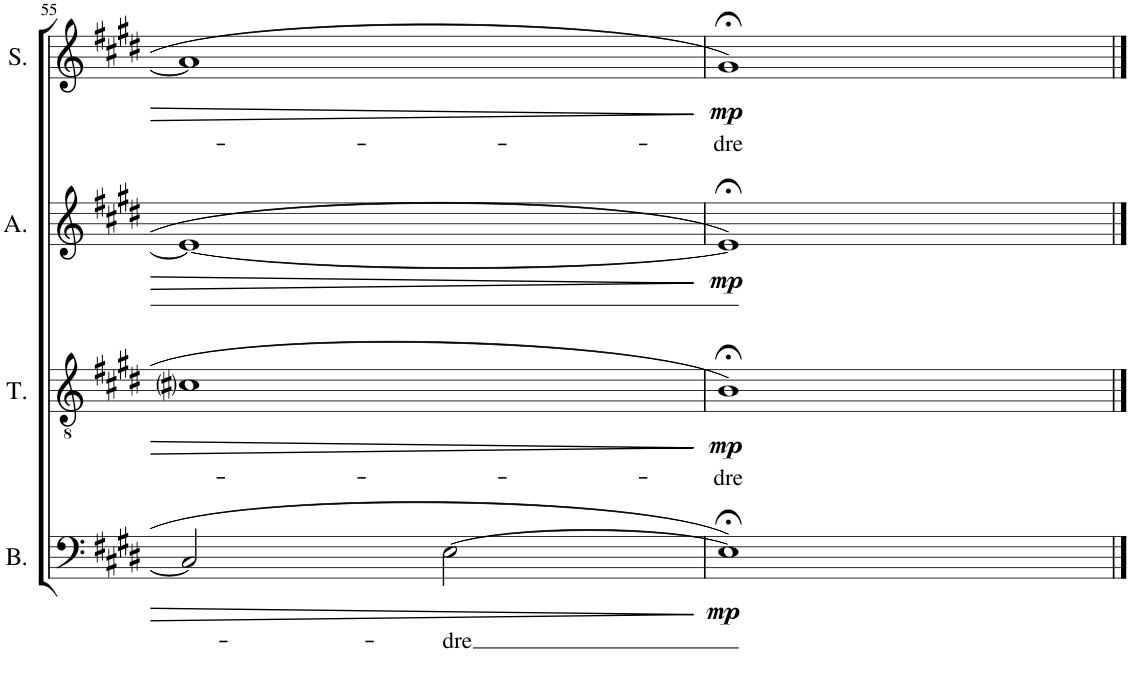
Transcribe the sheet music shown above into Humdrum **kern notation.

**kern	**text	**dynam	**kern	**text	**dynam	**kern	**dynam	**kern	**text	**dynam
*part4	*part4	*part4	*part3	*part3	*part3	*part2	*part2	*part1	*part1	*part1
*staff4	*staff4	*staff4	*staff3	*staff3	*staff3	*staff2	*staff2	*staff1	*staff1	*staff1
*I"Bass	*	*	*I"Tenor	*	*	*I"Alto	*	*I"Soprano	*	*
*I'B.	*	*	*I'T.	*	*	*I'A.	*	*I'S.	*	*
!!LO:PB:g=z
*clefF4	*	*	*clefGv2	*	*	*clefG2	*	*clefG2	*	*
*k[f#c#g#d#]	*	*	*k[f#c#g#d#]	*	*	*k[f#c#g#d#]	*	*k[f#c#g#d#]	*	*
*M4/4	*	*	*M4/4	*	*	*M4/4	*	*M4/4	*	*
=55	=55	=55	=55	=55	=55	=55	=55	=55	=55	=55
2C#/]	.	.	1c#i	.	.	1e_	.	1a]	.	.
!	!LO:LY:b	!	!	!	!	!	!	!	!	!
[2E\	-dre	.	.	.	.	.	.	.	.	.
=56	=56	=56	=56	=56	=56	=56	=56	=56	=56	=56
!	!	!LO:DY:b	!	!LO:LY:b	!LO:DY:b	!	!LO:DY:b	!	!LO:LY:b	!LO:DY:b
1E;<]	.	mp	1B;<	-dre	mp	1e;<]	mp	1g#;<	-dre	mp
==	==	==	==	==	==	==	==	==	==	==
*-	*-	*-	*-	*-	*-	*-	*-	*-	*-	*-
